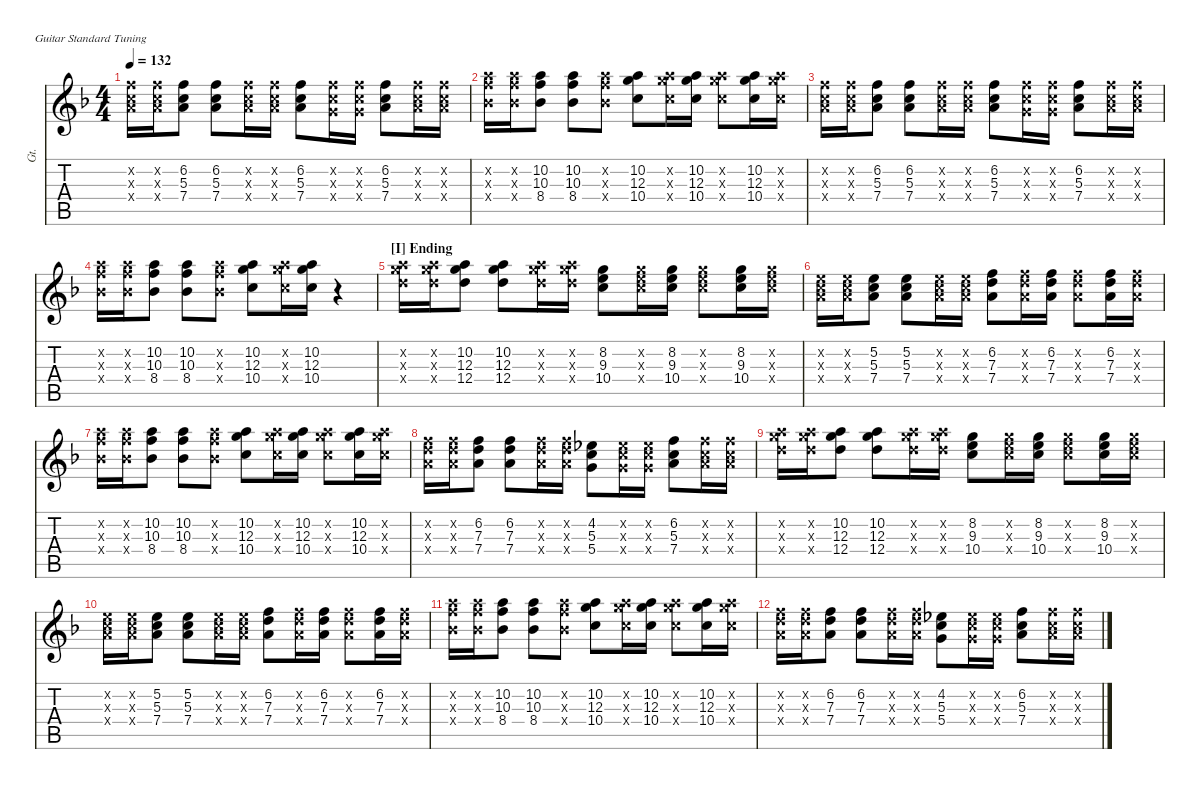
\defaultSystemsLayout 4
\hideDynamics
\bracketExtendMode nobrackets
\otherSystemsTrackNameOrientation horizontal
\track ("Guitar" "Gt.") {instrument electricguitarclean}
\staff {score tabs}
\tuning (E4 B3 G3 D3 A2 E2)
\ts (4 4)
\tempo 132
\clef g2
\ks f
(6.2{x} 5.3{x} 7.4{x}).16{dy mf} (6.2{x} 5.3{x} 7.4{x}).16 (6.2 5.3 7.4).8 (6.2 5.3 7.4).8 (6.2{x} 5.3{x} 7.4{x}).16 (6.2{x} 5.3{x} 7.4{x}).16 (6.2 5.3 7.4).8 (6.2{x} 5.3{x} 5.4{x}).16 (6.2{x} 5.3{x} 5.4{x}).16 (6.2 5.3 7.4).8 (6.2{x} 5.3{x} 7.4{x}).16 (6.2{x} 5.3{x} 7.4{x}).16 |
(10.3{x} 10.2{x} 8.4{x}).16 (10.3{x} 10.2{x} 8.4{x}).16 (10.2 10.3 8.4).8 (10.2 10.3 8.4).8 (10.2{x} 10.3{x} 8.4{x}).8 (10.4 12.3 10.2).8 (10.4{x} 12.3{x} 10.2{x}).16 (10.4 12.3 10.2).16 (10.4{x} 12.3{x} 10.2{x}).8 (10.2 12.3 10.4).16 (10.2{x} 12.3{x} 10.4{x}).16 |
(6.2{x} 5.3{x} 7.4{x}).16 (6.2{x} 5.3{x} 7.4{x}).16 (6.2 5.3 7.4).8 (6.2 5.3 7.4).8 (6.2{x} 5.3{x} 7.4{x}).16 (6.2{x} 5.3{x} 7.4{x}).16 (6.2 5.3 7.4).8 (6.2{x} 5.3{x} 5.4{x}).16 (6.2{x} 5.3{x} 5.4{x}).16 (6.2 5.3 7.4).8 (6.2{x} 5.3{x} 7.4{x}).16 (6.2{x} 5.3{x} 7.4{x}).16 |
(10.3{x} 10.2{x} 8.4{x}).16 (10.3{x} 10.2{x} 8.4{x}).16 (10.2 10.3 8.4).8 (10.2 10.3 8.4).8 (10.2{x} 10.3{x} 8.4{x}).8 (10.4 12.3 10.2).8 (10.4{x} 12.3{x} 10.2{x}).16 (10.4 12.3 10.2).16 r.4 |
\section ("I" "Ending")
(12.3{x} 10.2{x} 12.4{x}).16 (10.2{x} 12.3{x} 12.4{x}).16 (10.2 12.3 12.4).8 (10.2 12.3 12.4).8 (10.2{x} 12.3{x} 12.4{x}).16 (10.2{x} 12.4{x} 12.3{x}).16 (10.4 9.3 8.2).8 (10.4{x} 9.3{x} 8.2{x}).16 (10.4 9.3 8.2).16 (10.4{x} 9.3{x} 8.2{x}).8 (8.2 9.3 10.4).16 (8.2{x} 9.3{x} 10.4{x}).16 |
(5.3{x} 5.2{x} 7.4{x}).16 (5.3{x} 5.2{x} 7.4{x}).16 (5.2 5.3 7.4).8 (5.2 5.3 7.4).8 (5.3{x} 5.2{x} 7.4{x}).16 (5.2{x} 5.3{x} 7.4{x}).16 (7.4 7.3 6.2).8 (7.4{x} 7.3{x} 6.2{x}).16 (7.4 7.3 6.2).16 (7.4{x} 7.3{x} 6.2{x}).8 (6.2 7.3 7.4).16 (6.2{x} 7.3{x} 7.4{x}).16 |
(10.3{x} 10.2{x} 8.4{x}).16 (10.3{x} 10.2{x} 8.4{x}).16 (10.2 10.3 8.4).8 (10.2 10.3 8.4).8 (10.2{x} 10.3{x} 8.4{x}).8 (10.4 12.3 10.2).8 (10.4{x} 12.3{x} 10.2{x}).16 (10.4 12.3 10.2).16 (10.4{x} 12.3{x} 10.2{x}).8 (10.2 12.3 10.4).16 (10.2{x} 12.3{x} 10.4{x}).16 |
(6.2{x} 7.3{x} 7.4{x}).16 (6.2{x} 7.3{x} 7.4{x}).16 (6.2 7.3 7.4).8 (6.2 7.3 7.4).8 (6.2{x} 7.3{x} 7.4{x}).16 (6.2{x} 7.3{x} 7.4{x}).16 (4.2 5.3 5.4).8 (4.2{x} 5.3{x} 5.4{x}).16 (4.2{x} 5.3{x} 5.4{x}).16 (6.2 5.3 7.4).8 (6.2{x} 5.3{x} 7.4{x}).16 (6.2{x} 5.3{x} 7.4{x}).16 |
(12.3{x} 10.2{x} 12.4{x}).16 (10.2{x} 12.3{x} 12.4{x}).16 (10.2 12.3 12.4).8 (10.2 12.3 12.4).8 (10.2{x} 12.3{x} 12.4{x}).16 (10.2{x} 12.4{x} 12.3{x}).16 (10.4 9.3 8.2).8 (10.4{x} 9.3{x} 8.2{x}).16 (10.4 9.3 8.2).16 (10.4{x} 9.3{x} 8.2{x}).8 (8.2 9.3 10.4).16 (8.2{x} 9.3{x} 10.4{x}).16 |
(5.3{x} 5.2{x} 7.4{x}).16 (5.3{x} 5.2{x} 7.4{x}).16 (5.2 5.3 7.4).8 (5.2 5.3 7.4).8 (5.3{x} 5.2{x} 7.4{x}).16 (5.2{x} 5.3{x} 7.4{x}).16 (7.4 7.3 6.2).8 (7.4{x} 7.3{x} 6.2{x}).16 (7.4 7.3 6.2).16 (7.4{x} 7.3{x} 6.2{x}).8 (6.2 7.3 7.4).16 (6.2{x} 7.3{x} 7.4{x}).16 |
(10.3{x} 10.2{x} 8.4{x}).16 (10.3{x} 10.2{x} 8.4{x}).16 (10.2 10.3 8.4).8 (10.2 10.3 8.4).8 (10.2{x} 10.3{x} 8.4{x}).8 (10.4 12.3 10.2).8 (10.4{x} 12.3{x} 10.2{x}).16 (10.4 12.3 10.2).16 (10.4{x} 12.3{x} 10.2{x}).8 (10.2 12.3 10.4).16 (10.2{x} 12.3{x} 10.4{x}).16 |
(6.2{x} 7.3{x} 7.4{x}).16 (6.2{x} 7.3{x} 7.4{x}).16 (6.2 7.3 7.4).8 (6.2 7.3 7.4).8 (6.2{x} 7.3{x} 7.4{x}).16 (6.2{x} 7.3{x} 7.4{x}).16 (4.2 5.3 5.4).8 (4.2{x} 5.3{x} 5.4{x}).16 (4.2{x} 5.3{x} 5.4{x}).16 (6.2 5.3 7.4).8 (6.2{x} 5.3{x} 7.4{x}).16 (6.2{x} 5.3{x} 7.4{x}).16
